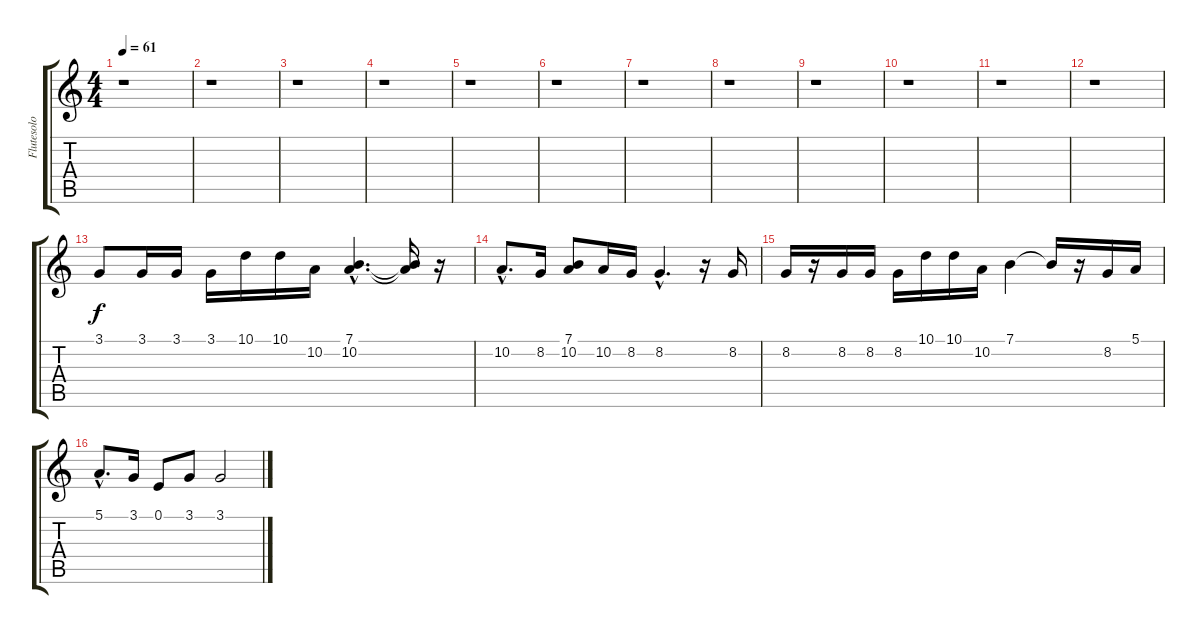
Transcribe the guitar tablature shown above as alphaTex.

\track ("Flutesolo" "Flutesolo") {instrument flute}
\staff {score tabs}
\tuning (E4 B3 G3 D3 A2 E2) {hide}
\ts (4 4)
\tempo 61
\clef g2
\ks c
r.1{dy f instrument flute} |
r.1 |
r.1 |
r.1 |
r.1 |
r.1 |
r.1 |
r.1 |
r.1 |
r.1 |
r.1 |
r.1 |
3.1.8 3.1.16 3.1.16 3.1.16 10.1.16 10.1.16 10.2.16 (7.1{hac} 10.2{hac}).4{d} (7.1{t} 10.2{t}).16 r.16 |
10.2{hac}.8{d} 8.2.16 (7.1 10.2).8 10.2.16 8.2.16 8.2{hac}.4{d} r.16 8.2.16 |
8.2.16 r.16 8.2.16 8.2.16 8.2.16 10.1.16 10.1.16 10.2.16 7.1.4 7.1{t}.16 r.16 8.2.16 5.1.16 |
5.1{hac}.8{d} 3.1.16 0.1.8 3.1.8 3.1.2
